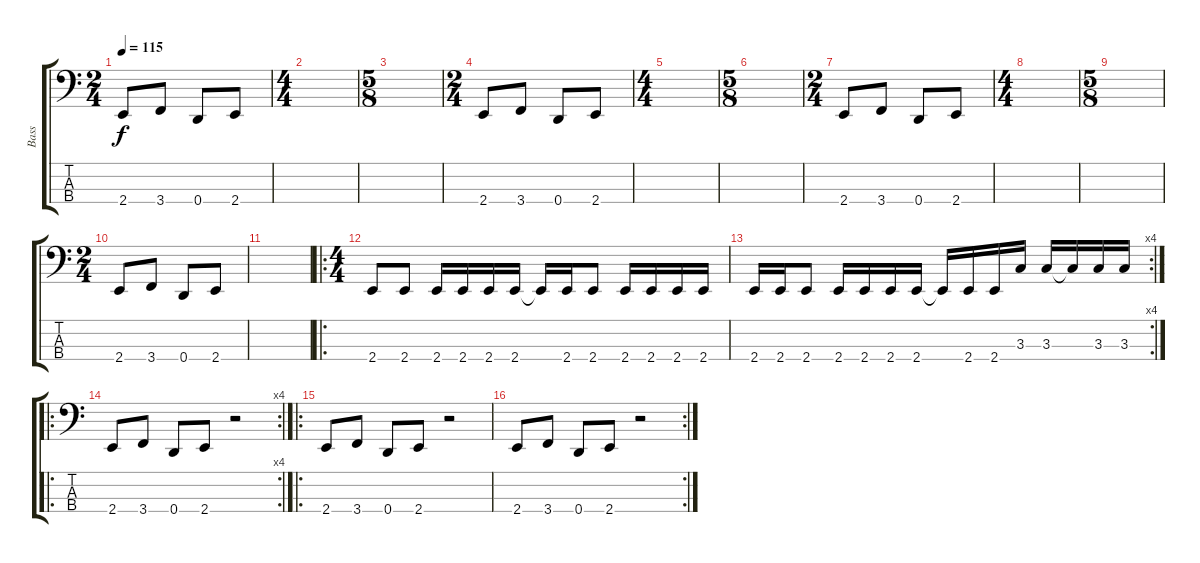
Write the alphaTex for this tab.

\track ("Bass" "Bass") {instrument electricbasspick}
\staff {score tabs}
\tuning (G2 D2 A1 D1) {hide}
\ts (2 4)
\tempo 115
\clef f4
\ks c
2.4.8{dy f} 3.4.8 0.4.8 2.4.8 |
\ts (4 4)
|
\ts (5 8)
|
\ts (2 4)
2.4.8 3.4.8 0.4.8 2.4.8 |
\ts (4 4)
|
\ts (5 8)
|
\ts (2 4)
2.4.8 3.4.8 0.4.8 2.4.8 |
\ts (4 4)
|
\ts (5 8)
|
\ts (2 4)
2.4.8 3.4.8 0.4.8 2.4.8 |
|
\ro
\ts (4 4)
2.4.8 2.4.8 2.4.16 2.4.16 2.4.16 2.4.16 2.4{t}.16 2.4.16 2.4.8 2.4.16 2.4.16 2.4.16 2.4.16 |
\rc 4
2.4.16 2.4.16 2.4.8 2.4.16 2.4.16 2.4.16 2.4.16 2.4{t}.16 2.4.16 2.4.16 3.3.16 3.3.16 3.3{t}.16 3.3.16 3.3.16 |
\ro
\rc 4
2.4.8 3.4.8 0.4.8 2.4.8 r.2 |
\ro
2.4.8 3.4.8 0.4.8 2.4.8 r.2 |
\rc 2
2.4.8 3.4.8 0.4.8 2.4.8 r.2
